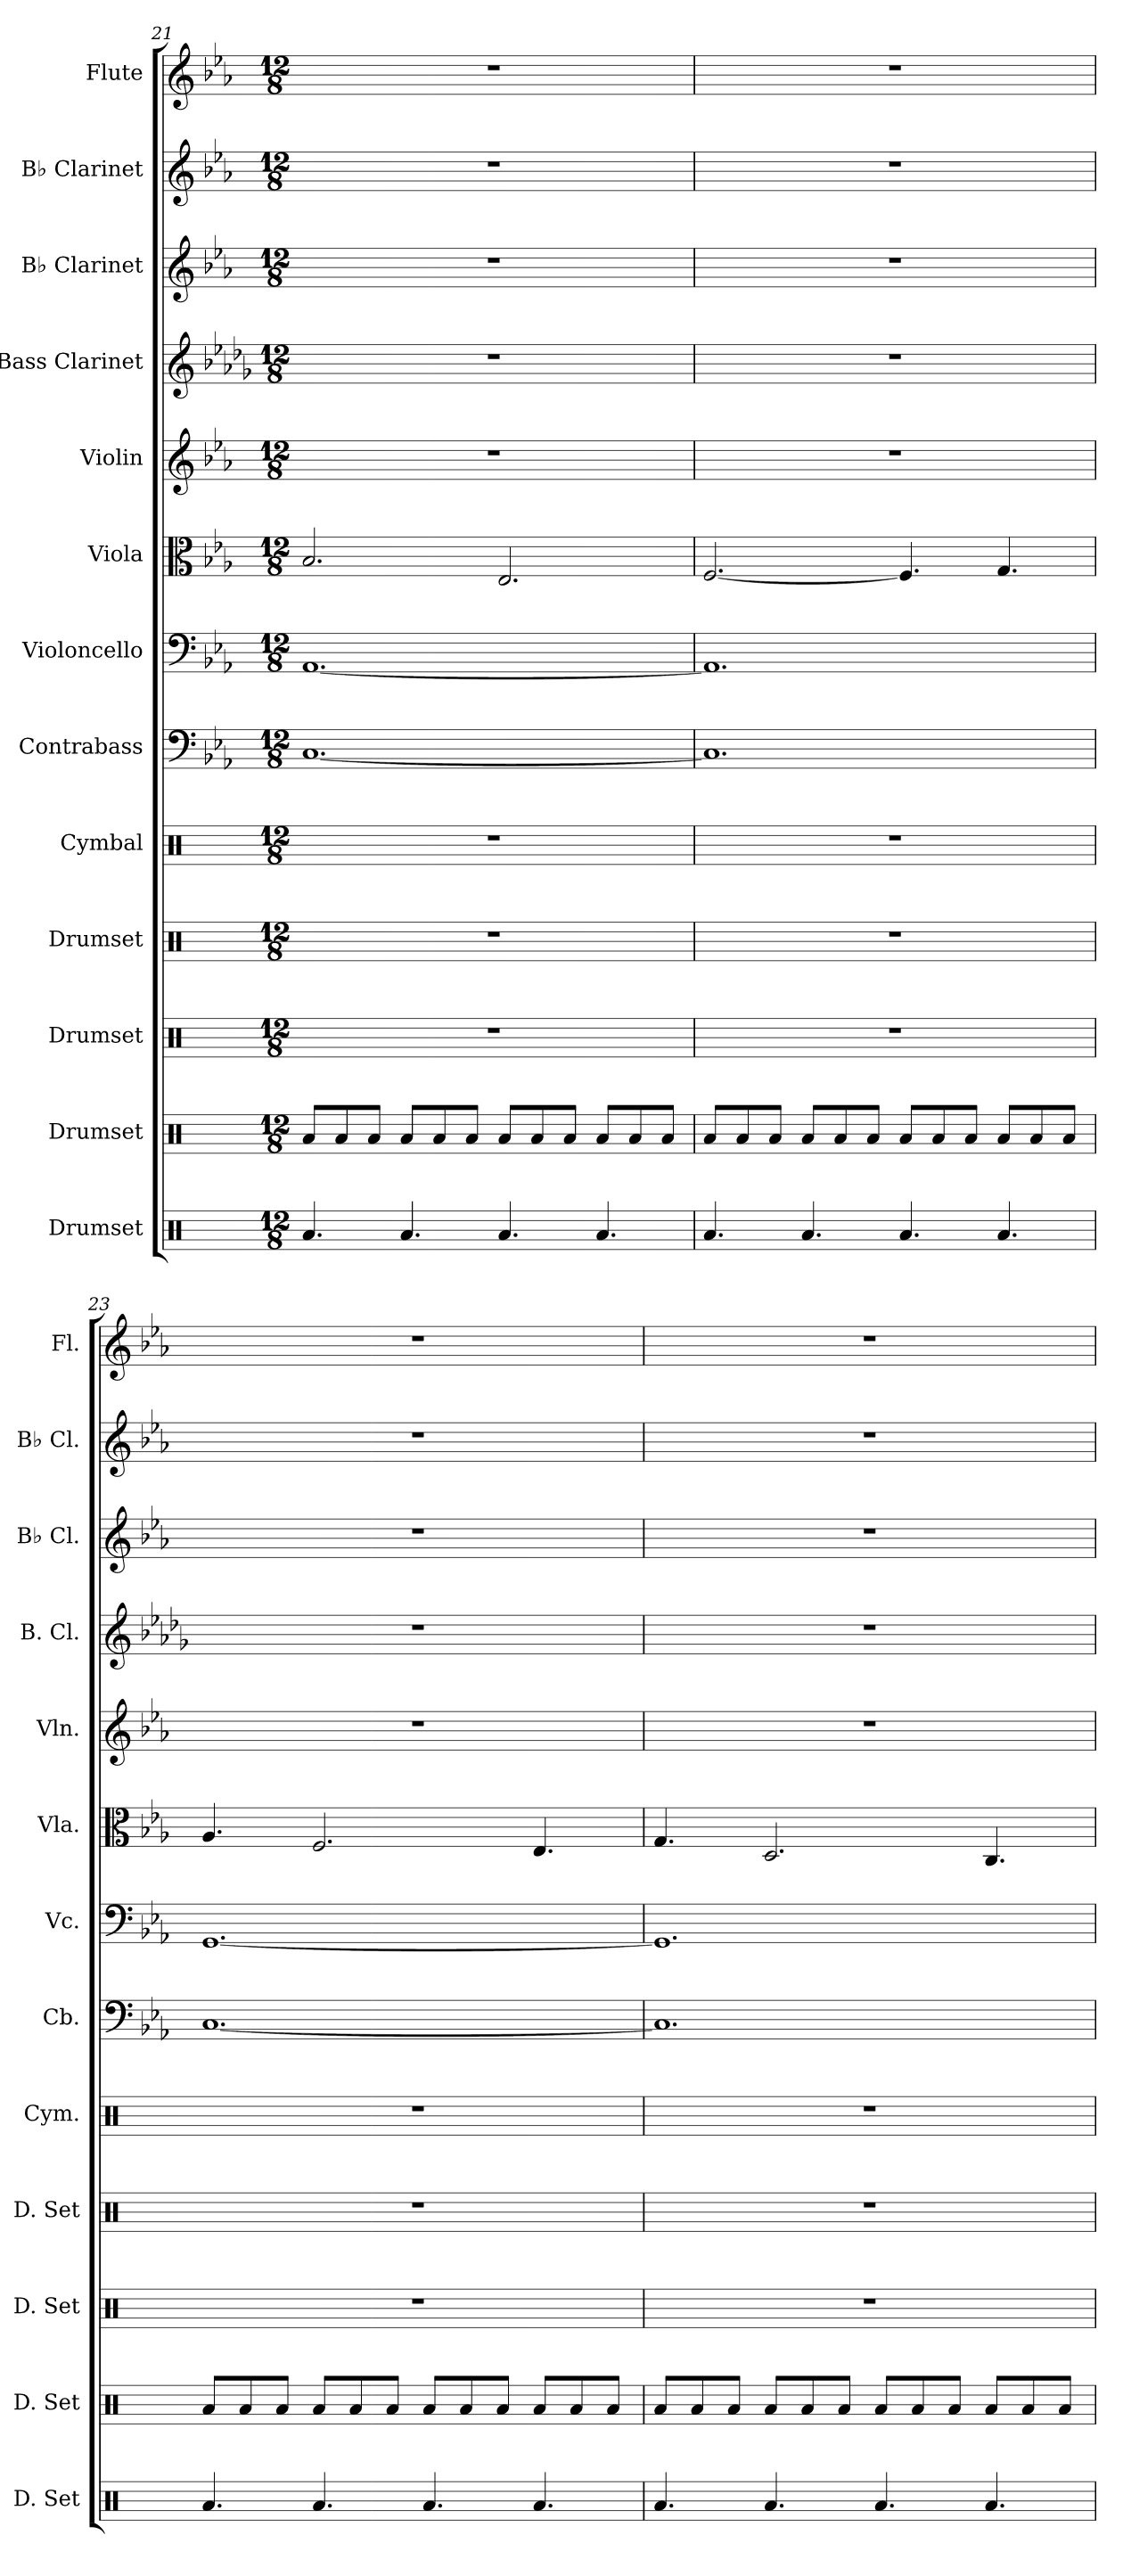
**kern	**kern	**kern	**kern	**kern	**kern	**kern	**kern	**kern	**kern	**kern	**kern	**kern
*part13	*part12	*part11	*part10	*part9	*part8	*part7	*part6	*part5	*part4	*part3	*part2	*part1
*staff13	*staff12	*staff11	*staff10	*staff9	*staff8	*staff7	*staff6	*staff5	*staff4	*staff3	*staff2	*staff1
*I"Drumset	*I"Drumset	*I"Drumset	*I"Drumset	*I"Cymbal	*I"Contrabass	*I"Violoncello	*I"Viola	*I"Violin	*I"Bass Clarinet	*I"B♭ Clarinet	*I"B♭ Clarinet	*I"Flute
*I'D. Set	*I'D. Set	*I'D. Set	*I'D. Set	*I'Cym.	*I'Cb.	*I'Vc.	*I'Vla.	*I'Vln.	*I'B. Cl.	*I'B♭ Cl.	*I'B♭ Cl.	*I'Fl.
!!LO:PB:g=z
*clefX	*clefX	*clefX	*clefX	*clefX	*clefF4	*clefF4	*clefC3	*clefG2	*clefG2	*clefG2	*clefG2	*clefG2
*	*	*	*	*	*ITrd7c12	*	*	*	*ITrd8c14	*ITrd1c2	*ITrd1c2	*
*k[]	*k[]	*k[]	*k[]	*k[]	*k[b-e-a-]	*k[b-e-a-]	*k[b-e-a-]	*k[b-e-a-]	*k[b-e-a-d-g-]	*k[b-e-a-d-g-]	*k[b-e-a-d-g-]	*k[b-e-a-]
*M12/8	*M12/8	*M12/8	*M12/8	*M12/8	*M12/8	*M12/8	*M12/8	*M12/8	*M12/8	*M12/8	*M12/8	*M12/8
=21	=21	=21	=21	=21	=21	=21	=21	=21	=21	=21	=21	=21
4.Ra/	8Ra/L	1.r	1.r	1.r	[1.CC	[1.AA-	2.B-/	1.r	1.r	1.r	1.r	1.r
.	8Ra/	.	.	.	.	.	.	.	.	.	.	.
.	8Ra/J	.	.	.	.	.	.	.	.	.	.	.
4.Ra/	8Ra/L	.	.	.	.	.	.	.	.	.	.	.
.	8Ra/	.	.	.	.	.	.	.	.	.	.	.
.	8Ra/J	.	.	.	.	.	.	.	.	.	.	.
4.Ra/	8Ra/L	.	.	.	.	.	2.E-/	.	.	.	.	.
.	8Ra/	.	.	.	.	.	.	.	.	.	.	.
.	8Ra/J	.	.	.	.	.	.	.	.	.	.	.
4.Ra/	8Ra/L	.	.	.	.	.	.	.	.	.	.	.
.	8Ra/	.	.	.	.	.	.	.	.	.	.	.
.	8Ra/J	.	.	.	.	.	.	.	.	.	.	.
=22	=22	=22	=22	=22	=22	=22	=22	=22	=22	=22	=22	=22
4.Ra/	8Ra/L	1.r	1.r	1.r	1.CC]	1.AA-]	[2.F/	1.r	1.r	1.r	1.r	1.r
.	8Ra/	.	.	.	.	.	.	.	.	.	.	.
.	8Ra/J	.	.	.	.	.	.	.	.	.	.	.
4.Ra/	8Ra/L	.	.	.	.	.	.	.	.	.	.	.
.	8Ra/	.	.	.	.	.	.	.	.	.	.	.
.	8Ra/J	.	.	.	.	.	.	.	.	.	.	.
4.Ra/	8Ra/L	.	.	.	.	.	4.F/]	.	.	.	.	.
.	8Ra/	.	.	.	.	.	.	.	.	.	.	.
.	8Ra/J	.	.	.	.	.	.	.	.	.	.	.
4.Ra/	8Ra/L	.	.	.	.	.	4.G/	.	.	.	.	.
.	8Ra/	.	.	.	.	.	.	.	.	.	.	.
.	8Ra/J	.	.	.	.	.	.	.	.	.	.	.
=23	=23	=23	=23	=23	=23	=23	=23	=23	=23	=23	=23	=23
4.Ra/	8Ra/L	1.r	1.r	1.r	[1.CC	[1.GG	4.A-/	1.r	1.r	1.r	1.r	1.r
.	8Ra/	.	.	.	.	.	.	.	.	.	.	.
.	8Ra/J	.	.	.	.	.	.	.	.	.	.	.
4.Ra/	8Ra/L	.	.	.	.	.	2.F/	.	.	.	.	.
.	8Ra/	.	.	.	.	.	.	.	.	.	.	.
.	8Ra/J	.	.	.	.	.	.	.	.	.	.	.
4.Ra/	8Ra/L	.	.	.	.	.	.	.	.	.	.	.
.	8Ra/	.	.	.	.	.	.	.	.	.	.	.
.	8Ra/J	.	.	.	.	.	.	.	.	.	.	.
4.Ra/	8Ra/L	.	.	.	.	.	4.E-/	.	.	.	.	.
.	8Ra/	.	.	.	.	.	.	.	.	.	.	.
.	8Ra/J	.	.	.	.	.	.	.	.	.	.	.
!!LO:PB:g=z
=24	=24	=24	=24	=24	=24	=24	=24	=24	=24	=24	=24	=24
4.Ra/	8Ra/L	1.r	1.r	1.r	1.CC]	1.GG]	4.G/	1.r	1.r	1.r	1.r	1.r
.	8Ra/	.	.	.	.	.	.	.	.	.	.	.
.	8Ra/J	.	.	.	.	.	.	.	.	.	.	.
4.Ra/	8Ra/L	.	.	.	.	.	2.D/	.	.	.	.	.
.	8Ra/	.	.	.	.	.	.	.	.	.	.	.
.	8Ra/J	.	.	.	.	.	.	.	.	.	.	.
4.Ra/	8Ra/L	.	.	.	.	.	.	.	.	.	.	.
.	8Ra/	.	.	.	.	.	.	.	.	.	.	.
.	8Ra/J	.	.	.	.	.	.	.	.	.	.	.
4.Ra/	8Ra/L	.	.	.	.	.	4.C/	.	.	.	.	.
.	8Ra/	.	.	.	.	.	.	.	.	.	.	.
.	8Ra/J	.	.	.	.	.	.	.	.	.	.	.
=	=	=	=	=	=	=	=	=	=	=	=	=
*-	*-	*-	*-	*-	*-	*-	*-	*-	*-	*-	*-	*-
